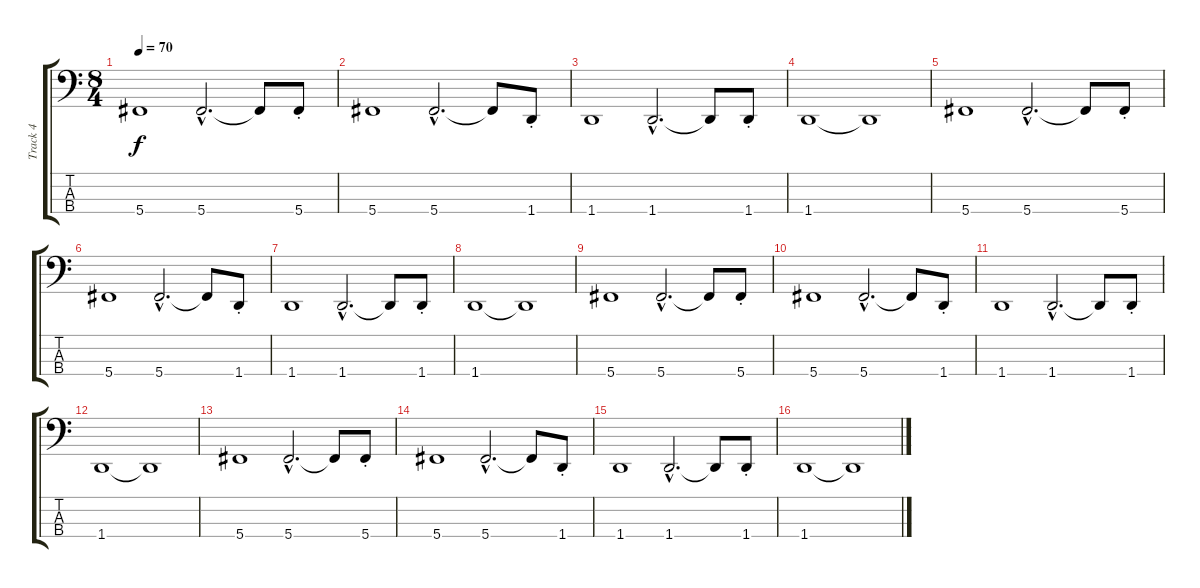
\track ("Track 4" "Track 4") {instrument electricbasspick}
\staff {score tabs}
\tuning (E2 B1 Gb1 Db1) {hide}
\ts (8 4)
\tempo 70
\clef f4
\ks c
5.4.1{dy f instrument electricbasspick} 5.4{hac}.2{d} 5.4{t}.8 5.4{st}.8 |
5.4.1 5.4{hac}.2{d} 5.4{t}.8 1.4{st}.8 |
1.4.1 1.4{hac}.2{d} 1.4{t}.8 1.4{st}.8 |
1.4.1 1.4{t}.1 |
5.4.1 5.4{hac}.2{d} 5.4{t}.8 5.4{st}.8 |
5.4.1 5.4{hac}.2{d} 5.4{t}.8 1.4{st}.8 |
1.4.1 1.4{hac}.2{d} 1.4{t}.8 1.4{st}.8 |
1.4.1 1.4{t}.1 |
5.4.1 5.4{hac}.2{d} 5.4{t}.8 5.4{st}.8 |
5.4.1 5.4{hac}.2{d} 5.4{t}.8 1.4{st}.8 |
1.4.1 1.4{hac}.2{d} 1.4{t}.8 1.4{st}.8 |
1.4.1 1.4{t}.1 |
5.4.1 5.4{hac}.2{d} 5.4{t}.8 5.4{st}.8 |
5.4.1 5.4{hac}.2{d} 5.4{t}.8 1.4{st}.8 |
1.4.1 1.4{hac}.2{d} 1.4{t}.8 1.4{st}.8 |
1.4.1 1.4{t}.1
